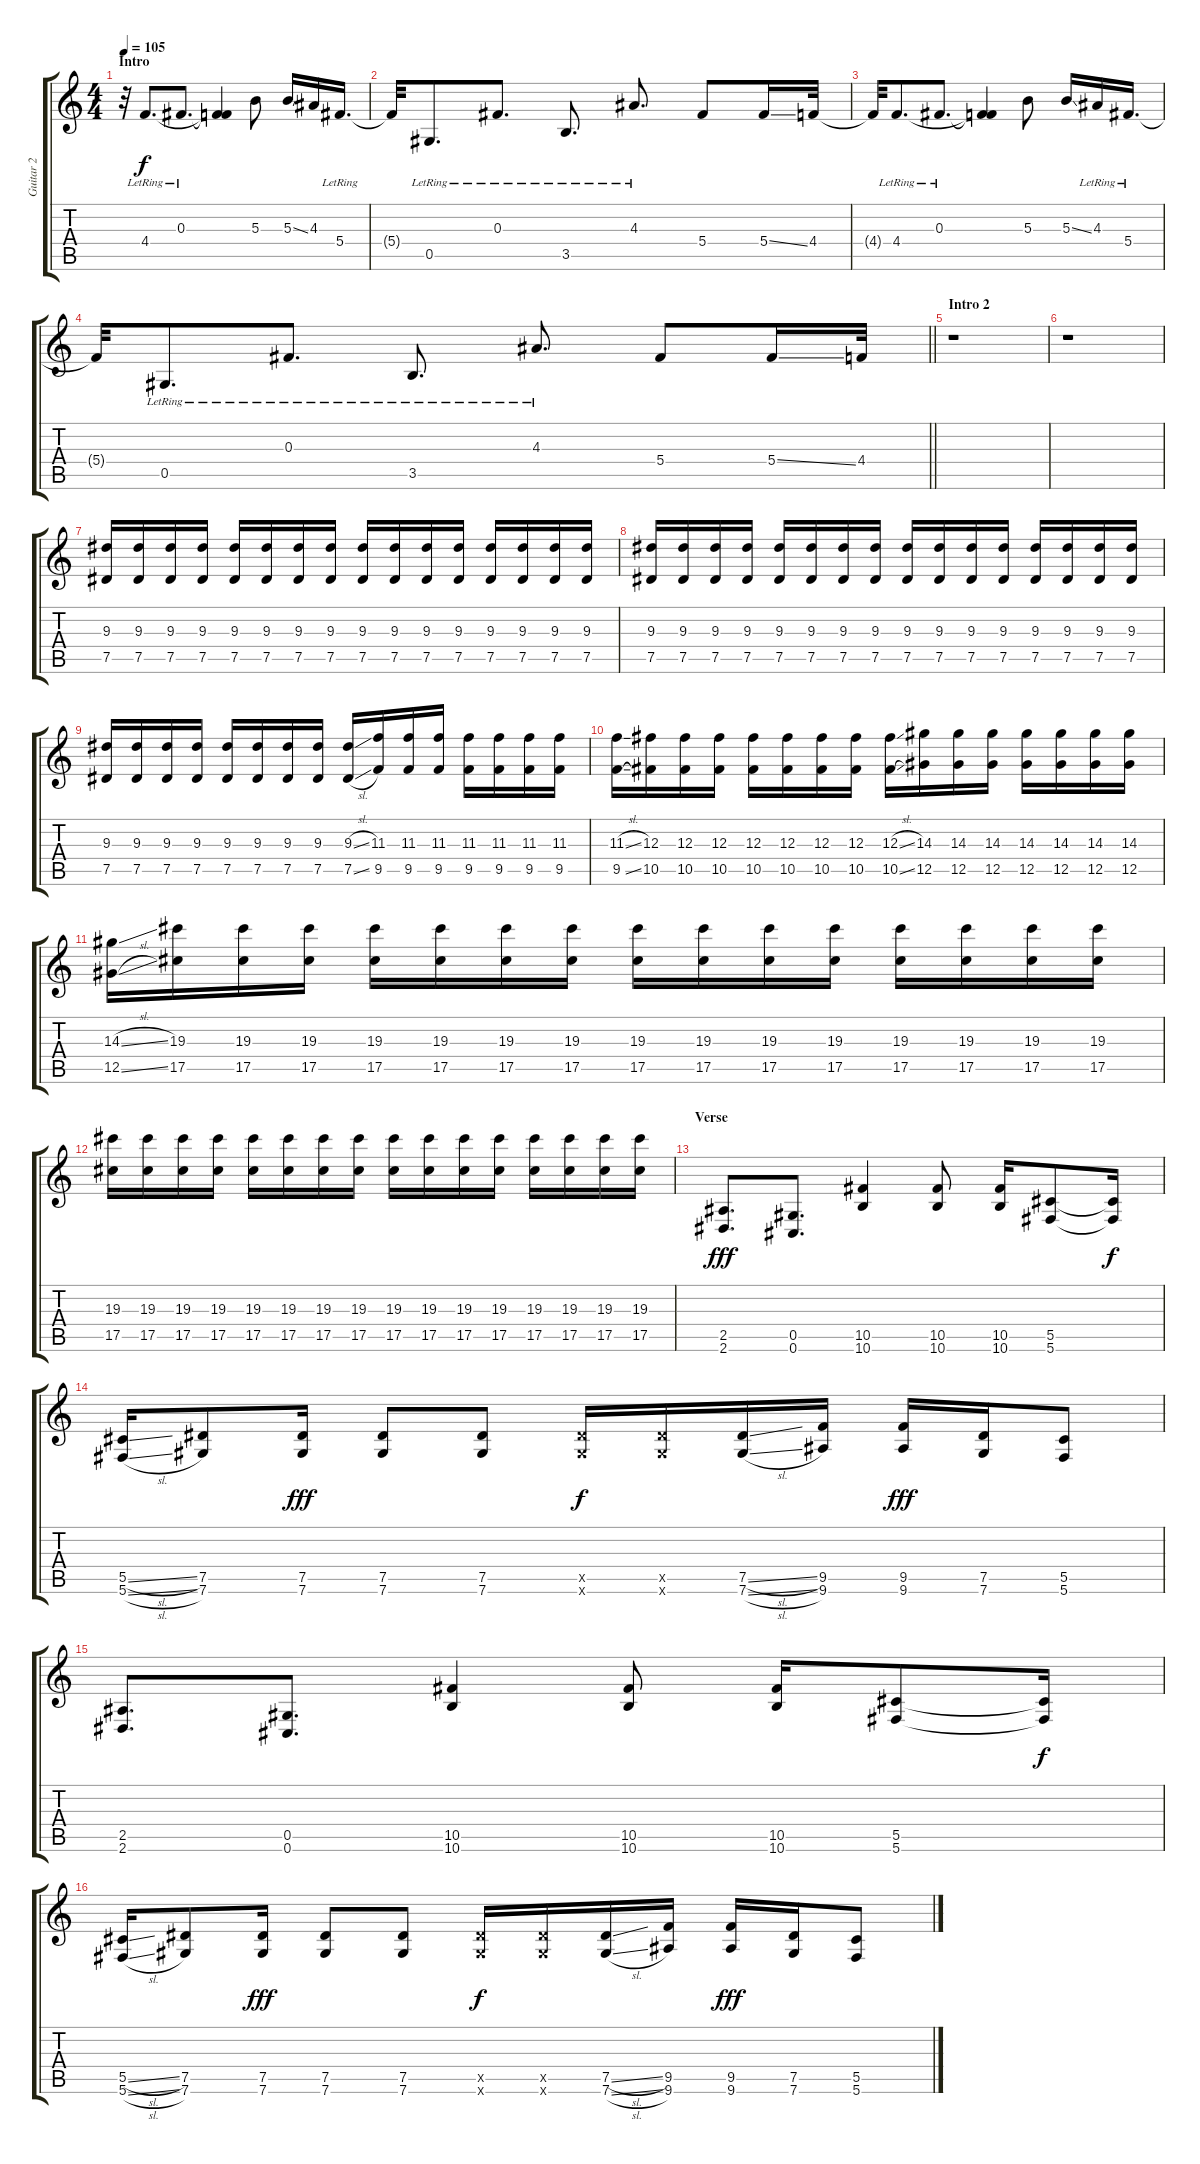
\track ("Guitar 2" "Guitar 2") {instrument overdrivenguitar}
\staff {score tabs}
\tuning (Eb4 Bb3 Gb3 Db3 Ab2 Db2) {hide}
\ts (4 4)
\section ("" "Intro")
\tempo 105
\clef g2
\ks c
r.32{dy f instrument overdrivenguitar} 4.4{lr}.8{d volume 12 balance 16 instrument electricguitarclean} 0.3{lr}.8{d} (0.3{t} 4.4{t}).4 5.3.8 5.3{ss}.16 4.3.16 5.4{lr}.16{d} |
5.4{t}.32 0.5{lr}.8{d} 0.3{lr}.8{d} 3.5{lr}.8{d} 4.3{lr}.8{d} 5.4.8 5.4{ss}.16 4.4.32 |
4.4{t}.32 4.4{lr}.8{d} 0.3{lr}.8{d} (0.3{t} 4.4{t}).4 5.3.8 5.3{ss}.16 4.3{lr}.16 5.4{lr}.16{d} |
\barLineRight lightlight
5.4{t}.32 0.5{lr}.8{d} 0.3{lr}.8{d} 3.5{lr}.8{d} 4.3{lr}.8{d} 5.4.8 5.4{ss}.16 4.4.32 |
\section ("" "Intro 2")
r.1 |
r.1 |
(9.3 7.5).16{volume 14 instrument overdrivenguitar} (9.3 7.5).16 (9.3 7.5).16 (9.3 7.5).16 (9.3 7.5).16 (9.3 7.5).16 (9.3 7.5).16 (9.3 7.5).16 (9.3 7.5).16 (9.3 7.5).16 (9.3 7.5).16 (9.3 7.5).16 (9.3 7.5).16 (9.3 7.5).16 (9.3 7.5).16 (9.3 7.5).16 |
(9.3 7.5).16 (9.3 7.5).16 (9.3 7.5).16 (9.3 7.5).16 (9.3 7.5).16 (9.3 7.5).16 (9.3 7.5).16 (9.3 7.5).16 (9.3 7.5).16 (9.3 7.5).16 (9.3 7.5).16 (9.3 7.5).16 (9.3 7.5).16 (9.3 7.5).16 (9.3 7.5).16 (9.3 7.5).16 |
(9.3 7.5).16 (9.3 7.5).16 (9.3 7.5).16 (9.3 7.5).16 (9.3 7.5).16 (9.3 7.5).16 (9.3 7.5).16 (9.3 7.5).16 (9.3{sl} 7.5{sl}).16 (11.3 9.5).16 (11.3 9.5).16 (11.3 9.5).16 (11.3 9.5).16 (11.3 9.5).16 (11.3 9.5).16 (11.3 9.5).16 |
(11.3{sl} 9.5{sl}).16 (12.3 10.5).16 (12.3 10.5).16 (12.3 10.5).16 (12.3 10.5).16 (12.3 10.5).16 (12.3 10.5).16 (12.3 10.5).16 (12.3{sl} 10.5{sl}).16 (14.3 12.5).16 (14.3 12.5).16 (14.3 12.5).16 (14.3 12.5).16 (14.3 12.5).16 (14.3 12.5).16 (14.3 12.5).16 |
(14.3{sl} 12.5{sl}).16 (19.3 17.5).16 (19.3 17.5).16 (19.3 17.5).16 (19.3 17.5).16 (19.3 17.5).16 (19.3 17.5).16 (19.3 17.5).16 (19.3 17.5).16 (19.3 17.5).16 (19.3 17.5).16 (19.3 17.5).16 (19.3 17.5).16 (19.3 17.5).16 (19.3 17.5).16 (19.3 17.5).16 |
(19.3 17.5).16 (19.3 17.5).16 (19.3 17.5).16 (19.3 17.5).16 (19.3 17.5).16 (19.3 17.5).16 (19.3 17.5).16 (19.3 17.5).16 (19.3 17.5).16 (19.3 17.5).16 (19.3 17.5).16 (19.3 17.5).16 (19.3 17.5).16 (19.3 17.5).16 (19.3 17.5).16 (19.3 17.5).16 |
\section ("" "Verse")
(2.5 2.6).8{d dy fff volume 7 instrument acousticguitarsteel} (0.5 0.6).8{d} (10.5 10.6).4 (10.5 10.6).8 (10.5 10.6).16 (5.5 5.6).8 (5.5{t} 5.6{t}).16{dy f} |
(5.5{sl} 5.6{sl}).16 (7.5 7.6).8 (7.5 7.6).16{dy fff} (7.5 7.6).8 (7.5 7.6).8 (7.5{x} 7.6{x}).16{dy f} (7.5{x} 7.6{x}).16 (7.5{sl} 7.6{sl}).16 (9.5 9.6).16 (9.5 9.6).16{dy fff} (7.5 7.6).16 (5.5 5.6).8 |
(2.5 2.6).8{d} (0.5 0.6).8{d} (10.5 10.6).4 (10.5 10.6).8 (10.5 10.6).16 (5.5 5.6).8 (5.5{t} 5.6{t}).16{dy f} |
(5.5{sl} 5.6{sl}).16 (7.5 7.6).8 (7.5 7.6).16{dy fff} (7.5 7.6).8 (7.5 7.6).8 (7.5{x} 7.6{x}).16{dy f} (7.5{x} 7.6{x}).16 (7.5{sl} 7.6{sl}).16 (9.5 9.6).16 (9.5 9.6).16{dy fff} (7.5 7.6).16 (5.5 5.6).8
